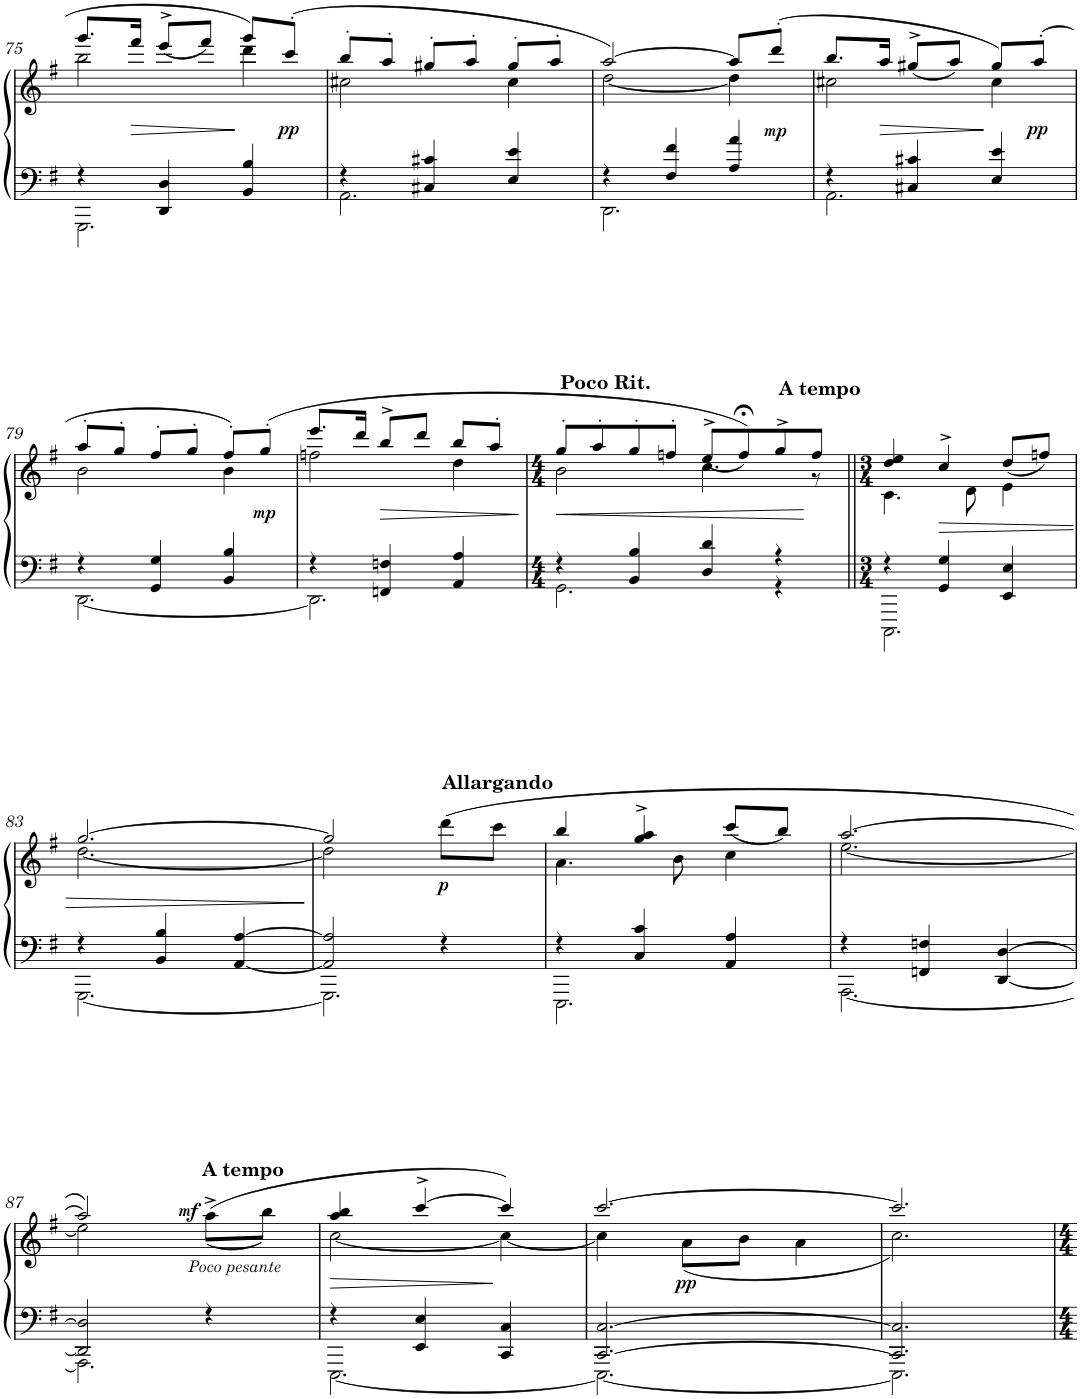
**kern	**kern	**dynam	**harte
*part1	*part1	*part1	*part1
*staff2	*staff1	*staff1/2	*
*I"Piano	*	*	*
*I'Pno.	*	*	*
!!LO:PB:g=z
*clefF4	*clefG2	*	*
*k[f#]	*k[f#]	*	*
*M3/4	*M3/4	*	*
=75	=75	=75	=75
*^	*^	*	*
!	!	!	!	!	!LO:H:kt=9
4r	2.GGG\	8.ggg/L	2bb\	.	G:9
!	!	!	!	!LO:HP:b	!
.	.	16fff#/Jk	.	>	.
4DD/ 4D/	.	(<8eee^/L	.	.	.
.	.	8fff#/J)	.	.	.
4BB/ 4B/	.	8ggg/L	4ddd\	]	.
!	!	!	!	!LO:DY:b	!
.	.	(8ccc'/J	.	pp	.
=76	=76	=76	=76	=76	=76
!	!	!	!	!	!LO:H:kt=9
4r	2.AA\	8bb'/L	2cc#X\	.	A:9
.	.	8aa'/J	.	.	.
4C#X/ 4c#X/	.	8gg#X'/L	.	.	.
.	.	8aa'/J	.	.	.
4E/ 4e/	.	8gg#'/L	4cc#\	.	.
.	.	8aa'/J	.	.	.
=77	=77	=77	=77	=77	=77
!	!	!	!	!	!LO:H:kt=9
4r	2.DD\	[2aa/)	[2dd\	.	D:9
4F#/ 4f#/	.	.	.	.	.
4A/ 4a/	.	8aa/L]	4dd\]	.	.
!	!	!	!	!LO:DY:b	!
.	.	(8ddd'/J	.	mp	.
=78	=78	=78	=78	=78	=78
!	!	!	!	!	!LO:H:kt=9
4r	2.AA\	8.bb/L	2cc#X\	.	A:9
!	!	!	!	!LO:HP:b	!
.	.	16aa/Jk	.	>	.
4C#X/ 4c#X/	.	(<8gg#X^/L	.	.	.
.	.	8aa/J)	.	.	.
4E/ 4e/	.	8gg#/L)	4cc#\	]	.
!	!	!	!	!LO:DY:b	!
.	.	(8aa'/J	.	pp	.
!!LO:LB:g=z	!!
=79	=79	=79	=79	=79	=79
!	!	!	!	!	!LO:H:kt=9
4r	[2.DD\	8aa'/L	2b\	.	G:9
.	.	8gg'/J	.	.	.
4GG/ 4G/	.	8ff#'/L	.	.	.
.	.	8gg'/J	.	.	.
4BB/ 4B/	.	8ff#'/L)	4b\	.	.
!	!	!	!	!LO:DY:b	!
.	.	(8gg'/J	.	mp	.
=80	=80	=80	=80	=80	=80
!	!	!	!	!	!LO:H:kt=9
4r	2.DD\]	8.eee/L	2ffn\	.	D:9
.	.	16ddd/Jk	.	.	.
!	!	!	!	!LO:HP:b	!
4FFn/ 4Fn/	.	8bb^/L	.	>	.
.	.	8ddd/J	.	.	.
4AA/ 4A/	.	8bb/L	4dd\	.	.
.	.	8aa'/J	.	.	.
*v	*v	*	*	*	*
*	*v	*v	*	*
.	.	]	.
=81	=81	=81	=81
*M4/4	*M4/4	*	*
*^	*	*	*
!	!	!LO:TX:a:B:t=Poco Rit.	!	!
!	!	!	!LO:HP:b	!LO:H:kt=9
*	*	*^	*	*
4r	2.GG\	8gg'/L	2b\	<	G:9
.	.	8aa'/	.	.	.
4BB/ 4B/	.	8gg'/	.	.	.
.	.	8ffn'/J	.	.	.
4D/ 4d/	.	(<8ee^/L	4.cc\	.	.
.	.	8ff;</))	.	.	.
!	!	!LO:TX:a:B:t=A tempo	!	!	!
4r	4r	8gg^/	.	.	.
.	.	8ff/J	8r	[	.
=82||	=82||	=82||	=82||	=82||	=82||
*M3/4	*	*M3/4	*	*	*
!	!	!	!	!	!LO:H:kt=9
4r	2.CCC\	4dd/ 4ee/	4.c\	.	C:9
!	!	!	!	!LO:HP:b	!
4GG/ 4G/	.	4cc^/	.	>	.
.	.	.	8d\	.	.
4EE/ 4E/	.	(<8dd/L	4e\	.	.
.	.	8ffn/J)	.	.	.
!!LO:LB:g=z	!!
=83	=83	=83	=83	=83	=83
!	!	!	!	!	!LO:H:kt=2
4r	[2.GGG\	[2.gg/	[2.dd\	.	G:(1,2,5)
4BB/ 4B/	.	.	.	.	.
[<4AA/ [4A/	.	.	.	.	.
*v	*v	*	*	*	*
*	*v	*v	*	*
.	.	]	.
=84	=84	=84	=84
*^	*^	*	*
2AA/] 2A/]	2.GGG\]	2gg/]	2dd\]	.	.
!	!	!LO:TX:a:B:t=Allargando	!	!	!
!	!	!	!	!LO:DY:b	!
4r	.	(8ddd\L	4ryy	p	.
.	.	8ccc\J	.	.	.
=85	=85	=85	=85	=85	=85
!	!	!	!	!	!LO:H:kt=m9
4r	2.EEE\	4bb/	4.a\	.	A:min9
4C/ 4c/	.	4gg/^ 4aa/^	.	.	.
.	.	.	8b\	.	.
4AA/ 4A/	.	(<8ccc/L	4cc\	.	.
.	.	8bb/J)	.	.	.
=86	=86	=86	=86	=86	=86
!	!	!	!	!	!LO:H:kt=m9
4r	[2.AAA\	[2.aa/	[2.ee\	.	D:min9
4FFn/ 4Fn/	.	.	.	.	.
[<4DD/ [4D/	.	.	.	.	.
!!LO:LB:g=z	!!
=87	=87	=87	=87	=87	=87
2DD/] 2D/]	2.AAA\]	2aa/])	2ee\]	.	.
!	!	!LO:TX:a:B:t=A tempo	!	!	!
!	!	!LO:TX:b:i:t=Poco pesante	!	!	!
!	!	!	!	!LO:DY:a	!
4r	.	(<(8aa^\L	4ryy	mf	.
.	.	8bb\J)	.	.	.
=88	=88	=88	=88	=88	=88
!	!	!	!	!LO:HP:b	!LO:H:kt=m9
4r	[2.EEE\	4aa/ 4bb/	[2cc\	>	A:min9
4EE/ 4E/	.	[4ccc^/	.	.	.
4CC/ 4C/	.	4ccc/])	4cc\_	]	.
=89	=89	=89	=89	=89	=89
[2.CC/ [2.C/	2.EEE\_	[2.ccc/	4cc\]	.	.
!	!	!	!	!LO:DY:b	!LO:H:kt=m9
.	.	.	(8a\L	pp	D:min9
.	.	.	8b\J	.	.
!	!	!	!	!	!LO:H:kt=m9
.	.	.	4a\	.	A:min9/b7
=90	=90	=90	=90	=90	=90
*	*	*	*^	*	*
2.CC/] 2.C/]	2.EEE\]	2.ccc/]	2.cc\)	2ryy	.	.
!	!	!	!	!	!	!LO:H:kt=7
.	.	.	.	4ryy	.	D:7/5
*v	*v	*	*	*	*	*
*	*v	*v	*v	*	*
=	=	=	=
*-	*-	*-	*-
